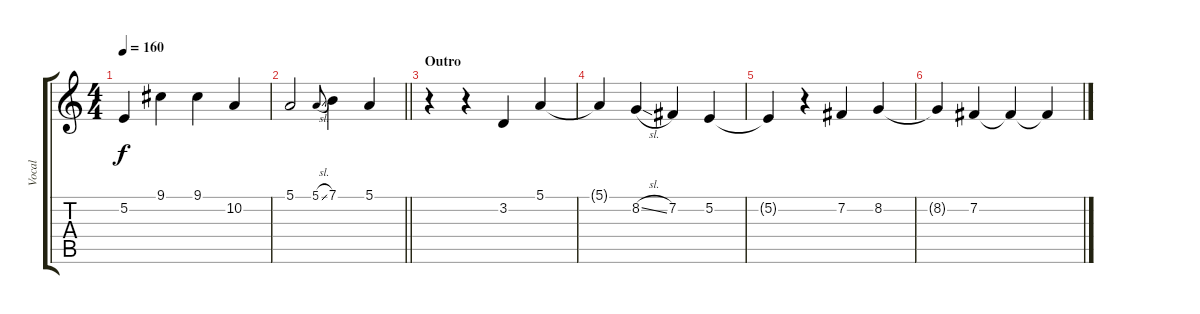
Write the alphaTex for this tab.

\track ("Vocal" "Vocal") {instrument clarinet}
\staff {score tabs}
\tuning (E4 B3 G3 D3 A2 D2) {hide}
\ts (4 4)
\tempo 160
\clef g2
\ks c
5.2{t}.4{dy f} 9.1.4 9.1.4 10.2.4 |
\barLineRight lightlight
5.1.2 5.1{sl}.8{gr onbeat} 7.1.4 5.1.4 |
\section ("" "Outro")
r.4 r.4 3.2.4 5.1.4 |
5.1{t}.4 8.2{sl}.4 7.2.4 5.2.4 |
5.2{t}.4 r.4 7.2.4 8.2.4 |
8.2{t}.4 7.2.4 7.2{t}.4 7.2{t}.4
